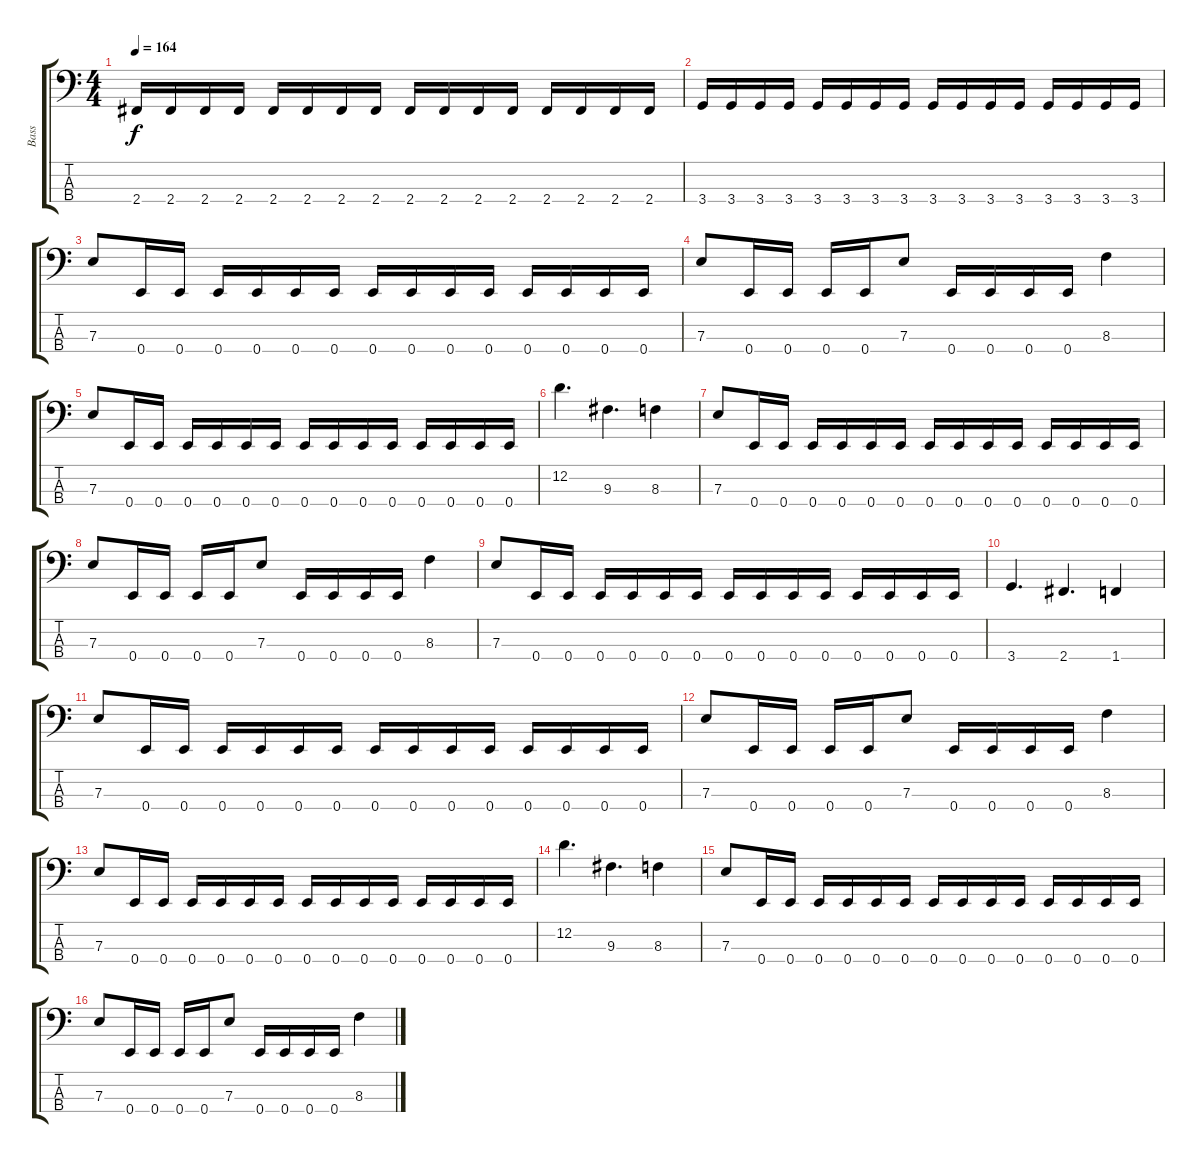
\track ("Bass " "Bass ") {instrument electricbasspick}
\staff {score tabs}
\tuning (G2 D2 A1 E1) {hide}
\ts (4 4)
\tempo 164
\clef f4
\ks c
2.4.16{dy f} 2.4.16 2.4.16 2.4.16 2.4.16 2.4.16 2.4.16 2.4.16 2.4.16 2.4.16 2.4.16 2.4.16 2.4.16 2.4.16 2.4.16 2.4.16 |
3.4.16 3.4.16 3.4.16 3.4.16 3.4.16 3.4.16 3.4.16 3.4.16 3.4.16 3.4.16 3.4.16 3.4.16 3.4.16 3.4.16 3.4.16 3.4.16 |
7.3.8 0.4.16 0.4.16 0.4.16 0.4.16 0.4.16 0.4.16 0.4.16 0.4.16 0.4.16 0.4.16 0.4.16 0.4.16 0.4.16 0.4.16 |
7.3.8 0.4.16 0.4.16 0.4.16 0.4.16 7.3.8 0.4.16 0.4.16 0.4.16 0.4.16 8.3.4 |
7.3.8 0.4.16 0.4.16 0.4.16 0.4.16 0.4.16 0.4.16 0.4.16 0.4.16 0.4.16 0.4.16 0.4.16 0.4.16 0.4.16 0.4.16 |
12.2.4{d} 9.3.4{d} 8.3.4 |
7.3.8 0.4.16 0.4.16 0.4.16 0.4.16 0.4.16 0.4.16 0.4.16 0.4.16 0.4.16 0.4.16 0.4.16 0.4.16 0.4.16 0.4.16 |
7.3.8 0.4.16 0.4.16 0.4.16 0.4.16 7.3.8 0.4.16 0.4.16 0.4.16 0.4.16 8.3.4 |
7.3.8 0.4.16 0.4.16 0.4.16 0.4.16 0.4.16 0.4.16 0.4.16 0.4.16 0.4.16 0.4.16 0.4.16 0.4.16 0.4.16 0.4.16 |
3.4.4{d} 2.4.4{d} 1.4.4 |
7.3.8 0.4.16 0.4.16 0.4.16 0.4.16 0.4.16 0.4.16 0.4.16 0.4.16 0.4.16 0.4.16 0.4.16 0.4.16 0.4.16 0.4.16 |
7.3.8 0.4.16 0.4.16 0.4.16 0.4.16 7.3.8 0.4.16 0.4.16 0.4.16 0.4.16 8.3.4 |
7.3.8 0.4.16 0.4.16 0.4.16 0.4.16 0.4.16 0.4.16 0.4.16 0.4.16 0.4.16 0.4.16 0.4.16 0.4.16 0.4.16 0.4.16 |
12.2.4{d} 9.3.4{d} 8.3.4 |
7.3.8 0.4.16 0.4.16 0.4.16 0.4.16 0.4.16 0.4.16 0.4.16 0.4.16 0.4.16 0.4.16 0.4.16 0.4.16 0.4.16 0.4.16 |
7.3.8 0.4.16 0.4.16 0.4.16 0.4.16 7.3.8 0.4.16 0.4.16 0.4.16 0.4.16 8.3.4
